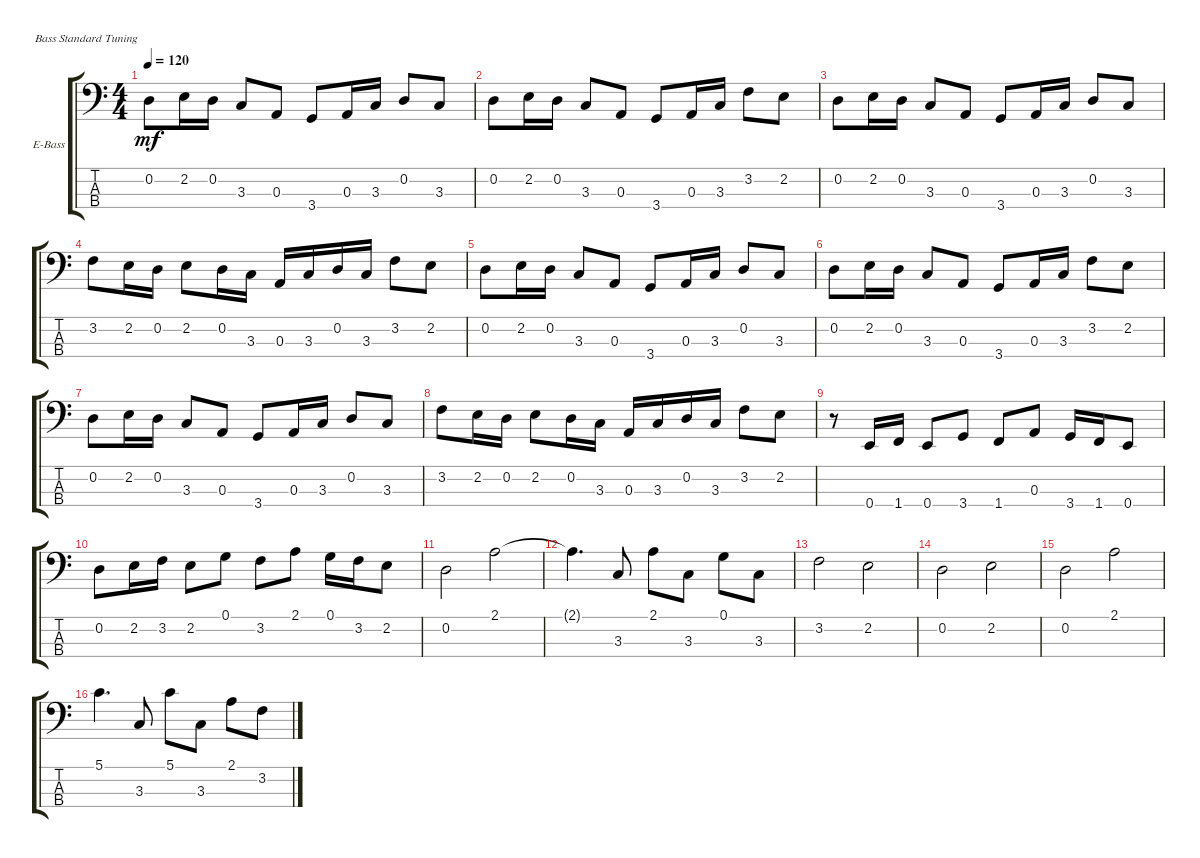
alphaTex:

\defaultSystemsLayout 4
\bracketExtendMode groupsimilarinstruments
\firstSystemTrackNameOrientation horizontal
\otherSystemsTrackNameOrientation horizontal
\track ("Electric Bass" "E-Bass") {instrument electricbassfinger}
\staff {score tabs}
\tuning (G2 D2 A1 E1)
\ts (4 4)
\tempo 120
\clef f4
\ks c
0.2.8{dy mf instrument electricbassfinger} 2.2.16 0.2.16 3.3.8 0.3.8 3.4.8 0.3.16 3.3.16 0.2.8 3.3.8 |
0.2.8 2.2.16 0.2.16 3.3.8 0.3.8 3.4.8 0.3.16 3.3.16 3.2.8 2.2.8 |
0.2.8 2.2.16 0.2.16 3.3.8 0.3.8 3.4.8 0.3.16 3.3.16 0.2.8 3.3.8 |
3.2.8 2.2.16 0.2.16 2.2.8 0.2.16 3.3.16 0.3.16 3.3.16 0.2.16 3.3.16 3.2.8 2.2.8 |
0.2.8 2.2.16 0.2.16 3.3.8 0.3.8 3.4.8 0.3.16 3.3.16 0.2.8 3.3.8 |
0.2.8 2.2.16 0.2.16 3.3.8 0.3.8 3.4.8 0.3.16 3.3.16 3.2.8 2.2.8 |
0.2.8 2.2.16 0.2.16 3.3.8 0.3.8 3.4.8 0.3.16 3.3.16 0.2.8 3.3.8 |
3.2.8 2.2.16 0.2.16 2.2.8 0.2.16 3.3.16 0.3.16 3.3.16 0.2.16 3.3.16 3.2.8 2.2.8 |
r.8 0.4.16 1.4.16 0.4.8 3.4.8 1.4.8 0.3.8 3.4.16 1.4.16 0.4.8 |
0.2.8 2.2.16 3.2.16 2.2.8 0.1.8 3.2.8 2.1.8 0.1.16 3.2.16 2.2.8 |
0.2.2 2.1.2 |
2.1{t}.4{d} 3.3.8 2.1.8 3.3.8 0.1.8 3.3.8 |
3.2.2 2.2.2 |
0.2.2 2.2.2 |
0.2.2 2.1.2 |
5.1.4{d} 3.3.8 5.1.8 3.3.8 2.1.8 3.2{sl}.8
